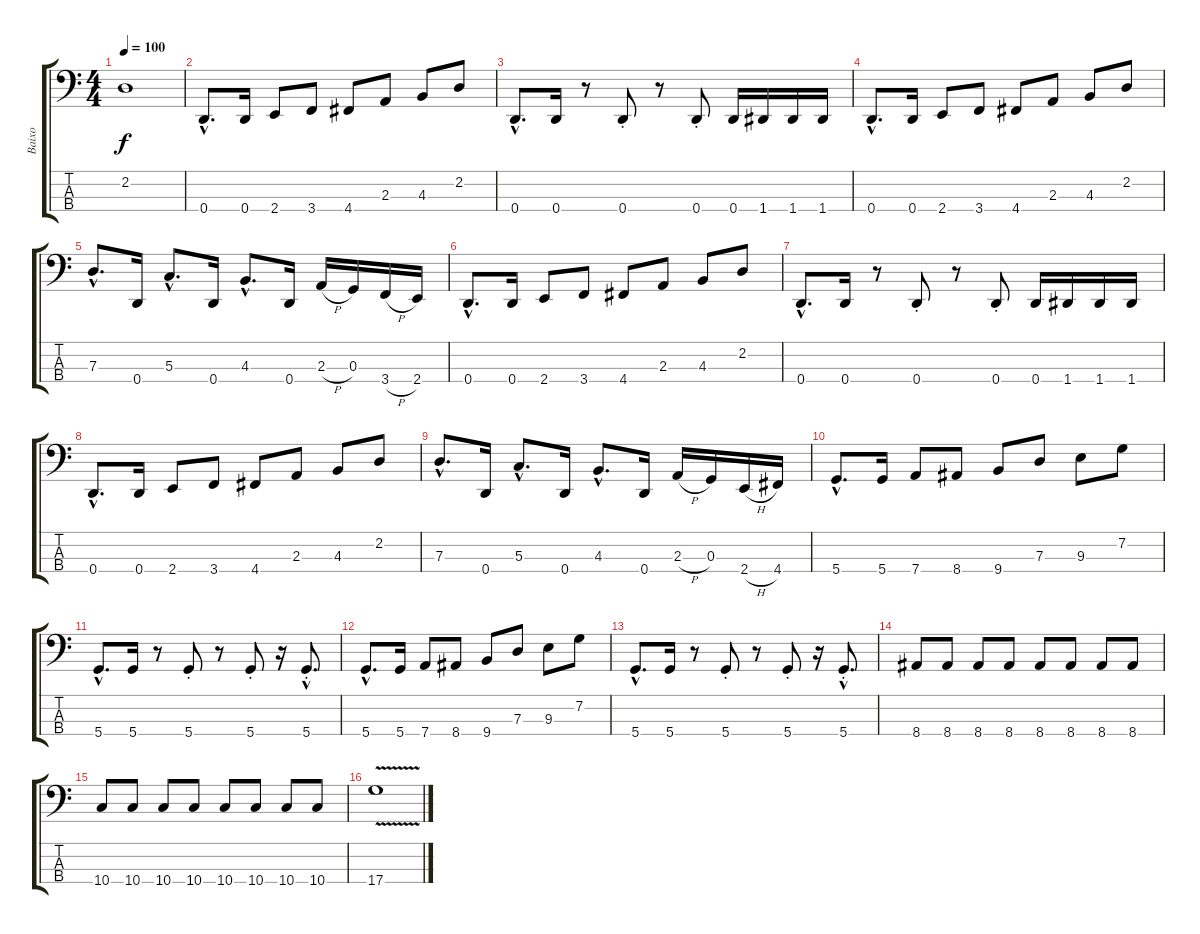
\track ("Baixo" "Baixo") {instrument electricbasspick}
\staff {score tabs}
\tuning (F2 C2 G1 D1) {hide}
\ts (4 4)
\tempo 100
\clef f4
\ks c
2.2{t}.1{dy f} |
0.4{hac}.8{d} 0.4.16 2.4.8 3.4.8 4.4.8 2.3.8 4.3.8 2.2.8 |
0.4{hac}.8{d} 0.4.16 r.8 0.4{st}.8 r.8 0.4{st}.8 0.4.16 1.4.16 1.4.16 1.4.16 |
0.4{hac}.8{d} 0.4.16 2.4.8 3.4.8 4.4.8 2.3.8 4.3.8 2.2.8 |
7.3{hac}.8{d} 0.4.16 5.3{hac}.8{d} 0.4.16 4.3{hac}.8{d} 0.4.16 2.3{h}.16 0.3.16 3.4{h}.16 2.4.16 |
0.4{hac}.8{d} 0.4.16 2.4.8 3.4.8 4.4.8 2.3.8 4.3.8 2.2.8 |
0.4{hac}.8{d} 0.4.16 r.8 0.4{st}.8 r.8 0.4{st}.8 0.4.16 1.4.16 1.4.16 1.4.16 |
0.4{hac}.8{d} 0.4.16 2.4.8 3.4.8 4.4.8 2.3.8 4.3.8 2.2.8 |
7.3{hac}.8{d} 0.4.16 5.3{hac}.8{d} 0.4.16 4.3{hac}.8{d} 0.4.16 2.3{h}.16 0.3.16 2.4{h}.16 4.4.16 |
5.4{hac}.8{d} 5.4.16 7.4.8 8.4.8 9.4.8 7.3.8 9.3.8 7.2.8 |
5.4{hac}.8{d} 5.4.16 r.8 5.4{st}.8 r.8 5.4{st}.8 r.16 5.4{hac st}.8{d} |
5.4{hac}.8{d} 5.4.16 7.4.8 8.4.8 9.4.8 7.3.8 9.3.8 7.2.8 |
5.4{hac}.8{d} 5.4.16 r.8 5.4{st}.8 r.8 5.4{st}.8 r.16 5.4{hac st}.8{d} |
8.4.8 8.4.8 8.4.8 8.4.8 8.4.8 8.4.8 8.4.8 8.4.8 |
10.4.8 10.4.8 10.4.8 10.4.8 10.4.8 10.4.8 10.4.8 10.4.8 |
17.4{v}.1
